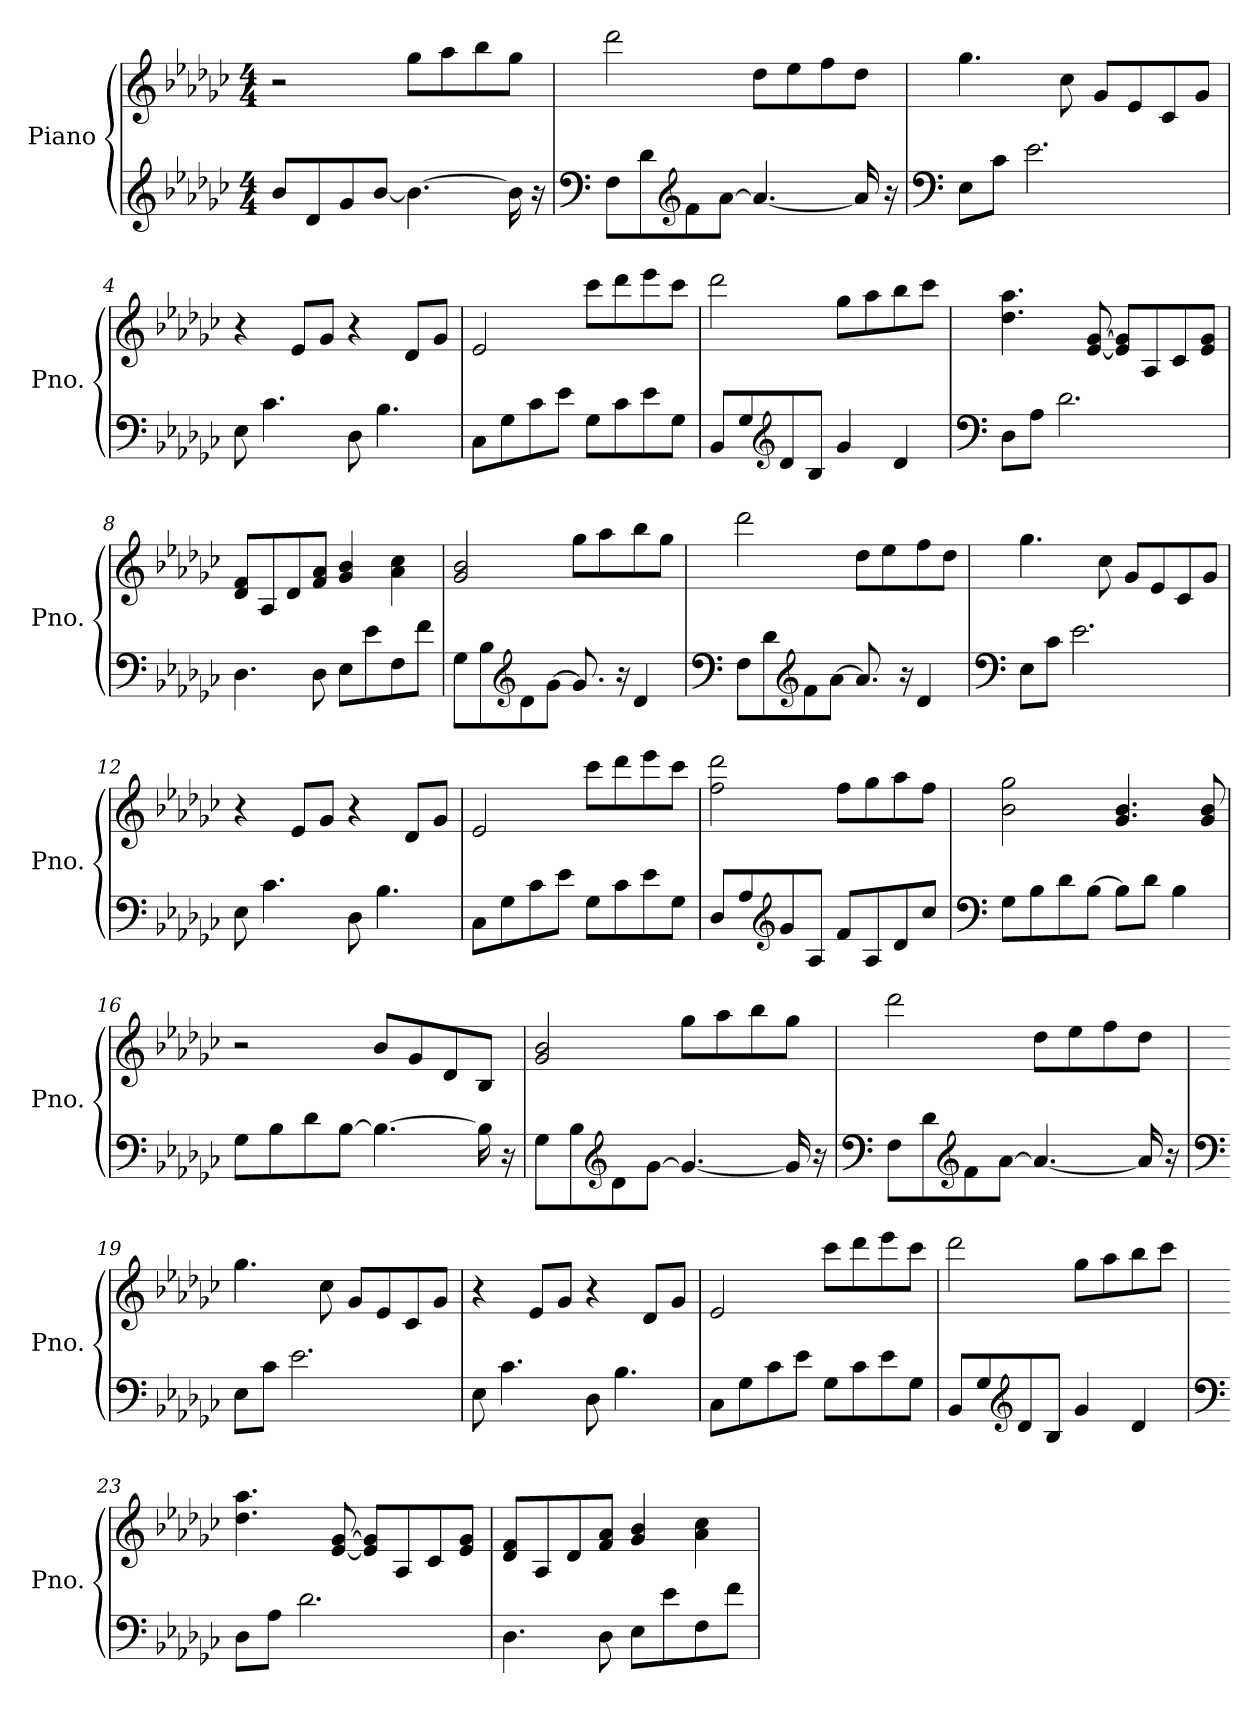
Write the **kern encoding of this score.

**kern	**kern
*part2	*part1
*staff2	*staff1
*I"Piano	*I"Piano
*I'Pno.	*I'Pno.
*clefG2	*clefG2
*k[b-e-a-d-g-c-]	*k[b-e-a-d-g-c-]
*M4/4	*M4/4
*MM100	*MM100
=1	=1
8b-/L	2r
8d-/	.
8g-/	.
[8b-/J	.
4.b-\_	8gg-\L
.	8aa-\
.	8bb-\
16b-\]	8gg-\J
16r	.
=2	=2
*clefF4	*
8F\L	2ddd-\
8d-\	.
*clefG2	*
8f\	.
[8a-\J	.
4.a-/_	8dd-\L
.	8ee-\
.	8ff\
16a-/]	8dd-\J
16r	.
=3	=3
*clefF4	*
8E-\L	4.gg-\
8c-\J	.
2.e-\	.
.	8cc-\
.	8g-/L
.	8e-/
.	8c-/
.	8g-/J
!!LO:LB:g=z
=4	=4
8E-\	4r
4.c-\	.
.	8e-/L
.	8g-/J
8D-\	4r
4.B-\	.
.	8d-/L
.	8g-/J
=5	=5
8C-\L	2e-/
8G-\	.
8c-\	.
8e-\J	.
8G-\L	8ccc-\L
8c-\	8ddd-\
8e-\	8eee-\
8G-\J	8ccc-\J
=6	=6
8BB-/L	2ddd-\
8G-/	.
*clefG2	*
8d-/	.
8B-/J	.
4g-/	8gg-\L
.	8aa-\
4d-/	8bb-\
.	8ccc-\J
=7	=7
*clefF4	*
8D-\L	4.dd-\ 4.aa-\
8A-\J	.
2.d-\	.
.	[8e-/ [8g-/
.	8e-/] 8g-/]L
.	8A-/
.	8c-/
.	8e-/ 8g-/J
!!LO:LB:g=z
=8	=8
4.D-\	8d-/ 8f/L
.	8A-/
.	8d-/
8D-\	8f/ 8a-/J
8E-\L	4g-/ 4b-/
8e-\	.
8F\	4a-\ 4cc-\
8f\J	.
=9	=9
8G-\L	2g-/ 2b-/
8B-\	.
*clefG2	*
8d-\	.
[8g-\J	.
8.g-/]	8gg-\L
.	8aa-\
16r	.
4d-/	8bb-\
.	8gg-\J
=10	=10
*clefF4	*
8F\L	2ddd-\
8d-\	.
*clefG2	*
8f\	.
[8a-\J	.
8.a-/]	8dd-\L
.	8ee-\
16r	.
4d-/	8ff\
.	8dd-\J
=11	=11
*clefF4	*
8E-\L	4.gg-\
8c-\J	.
2.e-\	.
.	8cc-\
.	8g-/L
.	8e-/
.	8c-/
.	8g-/J
!!LO:LB:g=z
=12	=12
8E-\	4r
4.c-\	.
.	8e-/L
.	8g-/J
8D-\	4r
4.B-\	.
.	8d-/L
.	8g-/J
=13	=13
8C-\L	2e-/
8G-\	.
8c-\	.
8e-\J	.
8G-\L	8ccc-\L
8c-\	8ddd-\
8e-\	8eee-\
8G-\J	8ccc-\J
=14	=14
8D-/L	2ff\ 2ddd-\
8A-/	.
*clefG2	*
8g-/	.
8A-/J	.
8f/L	8ff\L
8A-/	8gg-\
8d-/	8aa-\
8cc-/J	8ff\J
=15	=15
*clefF4	*
8G-\L	2b-\ 2gg-\
8B-\	.
8d-\	.
[8B-\J	.
8B-\L]	4.g-/ 4.b-/
8d-\J	.
4B-\	.
.	8g-/ 8b-/
!!LO:LB:g=z
=16	=16
8G-\L	2r
8B-\	.
8d-\	.
[8B-\J	.
4.B-\_	8b-/L
.	8g-/
.	8d-/
16B-\]	8B-/J
16r	.
=17	=17
8G-\L	2g-/ 2b-/
8B-\	.
*clefG2	*
8d-\	.
[8g-\J	.
4.g-/_	8gg-\L
.	8aa-\
.	8bb-\
16g-/]	8gg-\J
16r	.
=18	=18
*clefF4	*
8F\L	2ddd-\
8d-\	.
*clefG2	*
8f\	.
[8a-\J	.
4.a-/_	8dd-\L
.	8ee-\
.	8ff\
16a-/]	8dd-\J
16r	.
!!LO:LB:g=z
=19	=19
*clefF4	*
8E-\L	4.gg-\
8c-\J	.
2.e-\	.
.	8cc-\
.	8g-/L
.	8e-/
.	8c-/
.	8g-/J
=20	=20
8E-\	4r
4.c-\	.
.	8e-/L
.	8g-/J
8D-\	4r
4.B-\	.
.	8d-/L
.	8g-/J
=21	=21
8C-\L	2e-/
8G-\	.
8c-\	.
8e-\J	.
8G-\L	8ccc-\L
8c-\	8ddd-\
8e-\	8eee-\
8G-\J	8ccc-\J
=22	=22
8BB-/L	2ddd-\
8G-/	.
*clefG2	*
8d-/	.
8B-/J	.
4g-/	8gg-\L
.	8aa-\
4d-/	8bb-\
.	8ccc-\J
!!LO:PB:g=z
=23	=23
*clefF4	*
8D-\L	4.dd-\ 4.aa-\
8A-\J	.
2.d-\	.
.	[8e-/ [8g-/
.	8e-/] 8g-/]L
.	8A-/
.	8c-/
.	8e-/ 8g-/J
=24	=24
4.D-\	8d-/ 8f/L
.	8A-/
.	8d-/
8D-\	8f/ 8a-/J
8E-\L	4g-/ 4b-/
8e-\	.
8F\	4a-\ 4cc-\
8f\J	.
=	=
*-	*-
